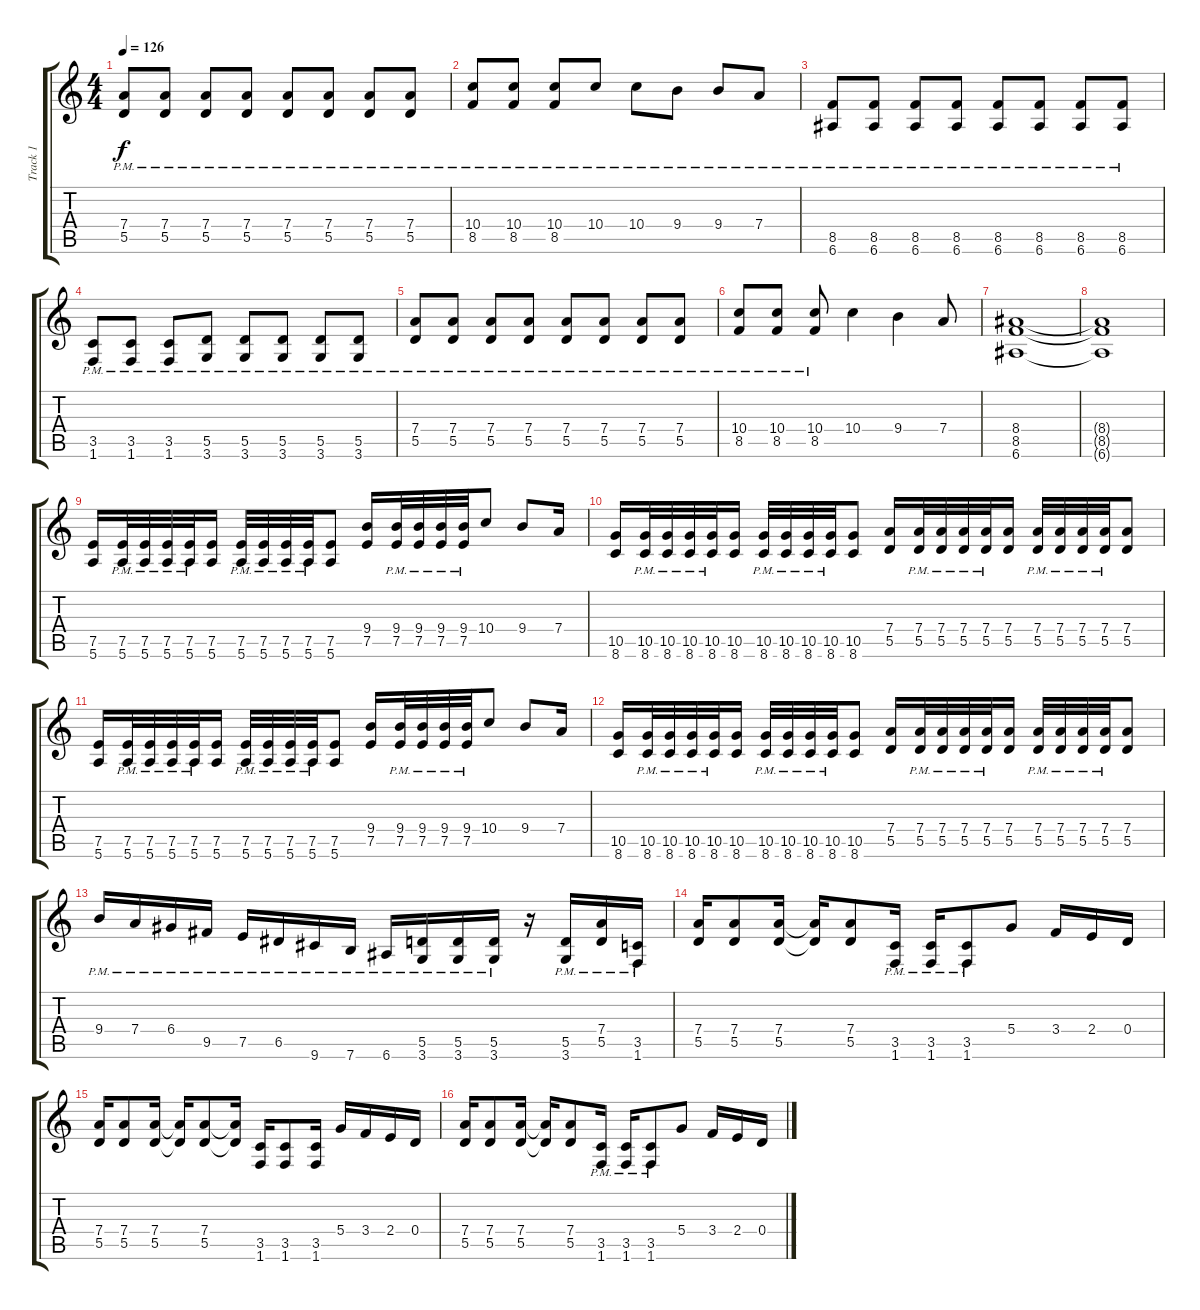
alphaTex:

\track ("Track 1" "Track 1") {instrument distortionguitar}
\staff {score tabs}
\tuning (E4 B3 G3 D3 A2 E2) {hide}
\ts (4 4)
\tempo 126
\clef g2
\ks c
(7.4 5.5{pm}).8{dy f instrument distortionguitar} (7.4{pm} 5.5).8 (7.4{pm} 5.5).8 (7.4{pm} 5.5).8 (7.4{pm} 5.5).8 (7.4{pm} 5.5).8 (7.4{pm} 5.5).8 (7.4{pm} 5.5).8 |
(10.4{pm} 8.5).8 (10.4{pm} 8.5).8 (10.4{pm} 8.5).8 10.4{pm}.8 10.4{pm}.8 9.4{pm}.8 9.4{pm}.8 7.4{pm}.8 |
(8.5{pm} 6.6).8 (8.5{pm} 6.6).8 (8.5{pm} 6.6).8 (8.5{pm} 6.6).8 (8.5{pm} 6.6).8 (8.5{pm} 6.6).8 (8.5{pm} 6.6).8 (8.5{pm} 6.6).8 |
(3.5{pm} 1.6).8 (3.5{pm} 1.6).8 (3.5{pm} 1.6).8 (5.5{pm} 3.6).8 (5.5{pm} 3.6).8 (5.5{pm} 3.6).8 (5.5{pm} 3.6).8 (5.5{pm} 3.6).8 |
(7.4 5.5{pm}).8 (7.4 5.5{pm}).8 (7.4 5.5{pm}).8 (7.4 5.5{pm}).8 (7.4 5.5{pm}).8 (7.4 5.5{pm}).8 (7.4 5.5{pm}).8 (7.4 5.5{pm}).8 |
(10.4 8.5{pm}).8 (10.4 8.5{pm}).8 (10.4 8.5{pm}).8 10.4.4 9.4.4 7.4.8 |
(8.4 8.5 6.6).1 |
(8.4{t} 8.5{t} 6.6{t}).1 |
(7.5 5.6).16 (7.5{pm} 5.6).32 (7.5{pm} 5.6).32 (7.5{pm} 5.6).32 (7.5{pm} 5.6).32 (7.5 5.6).16 (7.5{pm} 5.6).32 (7.5{pm} 5.6).32 (7.5{pm} 5.6).32 (7.5{pm} 5.6).32 (7.5 5.6).8 (9.4 7.5).16 (9.4 7.5{pm}).32 (9.4 7.5{pm}).32 (9.4 7.5{pm}).32 (9.4 7.5{pm}).32 10.4.8 9.4.8 7.4.16 |
(10.5 8.6).16 (10.5{pm} 8.6).32 (10.5{pm} 8.6).32 (10.5{pm} 8.6).32 (10.5{pm} 8.6).32 (10.5 8.6).16 (10.5{pm} 8.6).32 (10.5{pm} 8.6).32 (10.5{pm} 8.6).32 (10.5{pm} 8.6).32 (10.5 8.6).8 (7.4 5.5).16 (7.4 5.5{pm}).32 (7.4 5.5{pm}).32 (7.4 5.5{pm}).32 (7.4 5.5{pm}).32 (7.4 5.5).16 (7.4 5.5{pm}).32 (7.4 5.5{pm}).32 (7.4 5.5{pm}).32 (7.4 5.5{pm}).32 (7.4 5.5).8 |
(7.5 5.6).16 (7.5{pm} 5.6).32 (7.5{pm} 5.6).32 (7.5{pm} 5.6).32 (7.5{pm} 5.6).32 (7.5 5.6).16 (7.5{pm} 5.6).32 (7.5{pm} 5.6).32 (7.5{pm} 5.6).32 (7.5{pm} 5.6).32 (7.5 5.6).8 (9.4 7.5).16 (9.4 7.5{pm}).32 (9.4 7.5{pm}).32 (9.4 7.5{pm}).32 (9.4 7.5{pm}).32 10.4.8 9.4.8 7.4.16 |
(10.5 8.6).16 (10.5{pm} 8.6).32 (10.5{pm} 8.6).32 (10.5{pm} 8.6).32 (10.5{pm} 8.6).32 (10.5 8.6).16 (10.5{pm} 8.6).32 (10.5{pm} 8.6).32 (10.5{pm} 8.6).32 (10.5{pm} 8.6).32 (10.5 8.6).8 (7.4 5.5).16 (7.4 5.5{pm}).32 (7.4 5.5{pm}).32 (7.4 5.5{pm}).32 (7.4 5.5{pm}).32 (7.4 5.5).16 (7.4 5.5{pm}).32 (7.4 5.5{pm}).32 (7.4 5.5{pm}).32 (7.4 5.5{pm}).32 (7.4 5.5).8 |
9.4{pm}.16 7.4{pm}.16 6.4{pm}.16 9.5{pm}.16 7.5{pm}.16 6.5{pm}.16 9.6{pm}.16 7.6{pm}.16 6.6{pm}.16 (5.5 3.6{pm}).16 (5.5 3.6{pm}).16 (5.5 3.6{pm}).16 r.16 (5.5 3.6{pm}).16 (7.4 5.5{pm}).16 (3.5{pm} 1.6).16 |
(7.4 5.5).16 (7.4 5.5).8 (7.4 5.5).16 (7.4{t} 5.5{t}).16 (7.4 5.5).8 (3.5{pm} 1.6).16 (3.5{pm} 1.6).16 (3.5{pm} 1.6).8 5.4.8 3.4.16 2.4.16 0.4.16 |
(7.4 5.5).16 (7.4 5.5).8 (7.4 5.5).16 (7.4{t} 5.5{t}).16 (7.4 5.5).8 (7.4{t} 5.5{t}).16 (3.5 1.6).16 (3.5 1.6).8 (3.5 1.6).16 5.4.16 3.4.16 2.4.16 0.4.16 |
(7.4 5.5).16 (7.4 5.5).8 (7.4 5.5).16 (7.4{t} 5.5{t}).16 (7.4 5.5).8 (3.5{pm} 1.6).16 (3.5{pm} 1.6).16 (3.5{pm} 1.6).8 5.4.8 3.4.16 2.4.16 0.4.16
